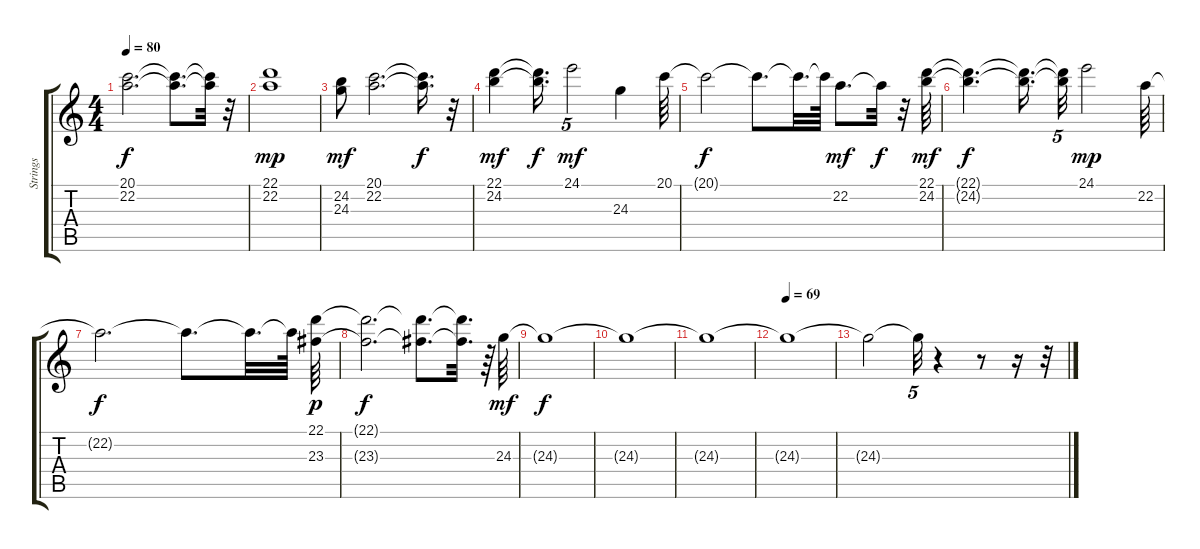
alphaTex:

\track ("Strings" "Strings") {instrument stringensemble2}
\staff {score tabs}
\tuning (E4 B3 G3 D3 A2 E2) {hide}
\ts (4 4)
\tempo 80
\clef g2
\ks c
(20.1{t} 22.2{t}).2{d dy f} (20.1{t} 22.2{t}).8{d} (20.1{t} 22.2{t}).32 r.32 |
(22.1 22.2).1{dy mp} |
(24.2 24.3).8{dy mf} (20.1 22.2).2{d} (20.1{t} 22.2{t}).16{d dy f} r.32 |
(22.1 24.2).4{dy mf} (22.1{t} 24.2{t}).16{d dy f} 24.1.2{tu (5 4) dy mf} 24.3.4 20.1.64 |
20.1{t}.2{dy f} 20.1{t}.8{d} 20.1{t}.32{d} 20.1{t}.64 22.2.8{d dy mf} 22.2{t}.32{dy f} r.32 (22.1 24.2).64{dy mf} |
(22.1{t} 24.2{t}).4{d dy f} (22.1{t} 24.2{t}).16{d} (22.1{t} 24.2{t}).32{tu (5 4)} 24.1.2{dy mp} 22.2.64{volume 8} |
22.2{t}.2{d dy f} 22.2{t}.8{d} 22.2{t}.32{d} 22.2{t}.64 (22.1 23.3).64{dy p volume 8} |
(22.1{t} 23.3{t}).2{d dy f} (22.1{t} 23.3{t}).8{d} (22.1{t} 23.3{t}).32{d} r.64 24.3.64{dy mf volume 7} |
24.3{t}.1{dy f} |
24.3{t}.1 |
24.3{t}.1 |
\tempo 69
24.3{t}.1 |
24.3{t}.2 24.3{t}.32{tu (5 4)} r.4 r.8 r.16 r.32
